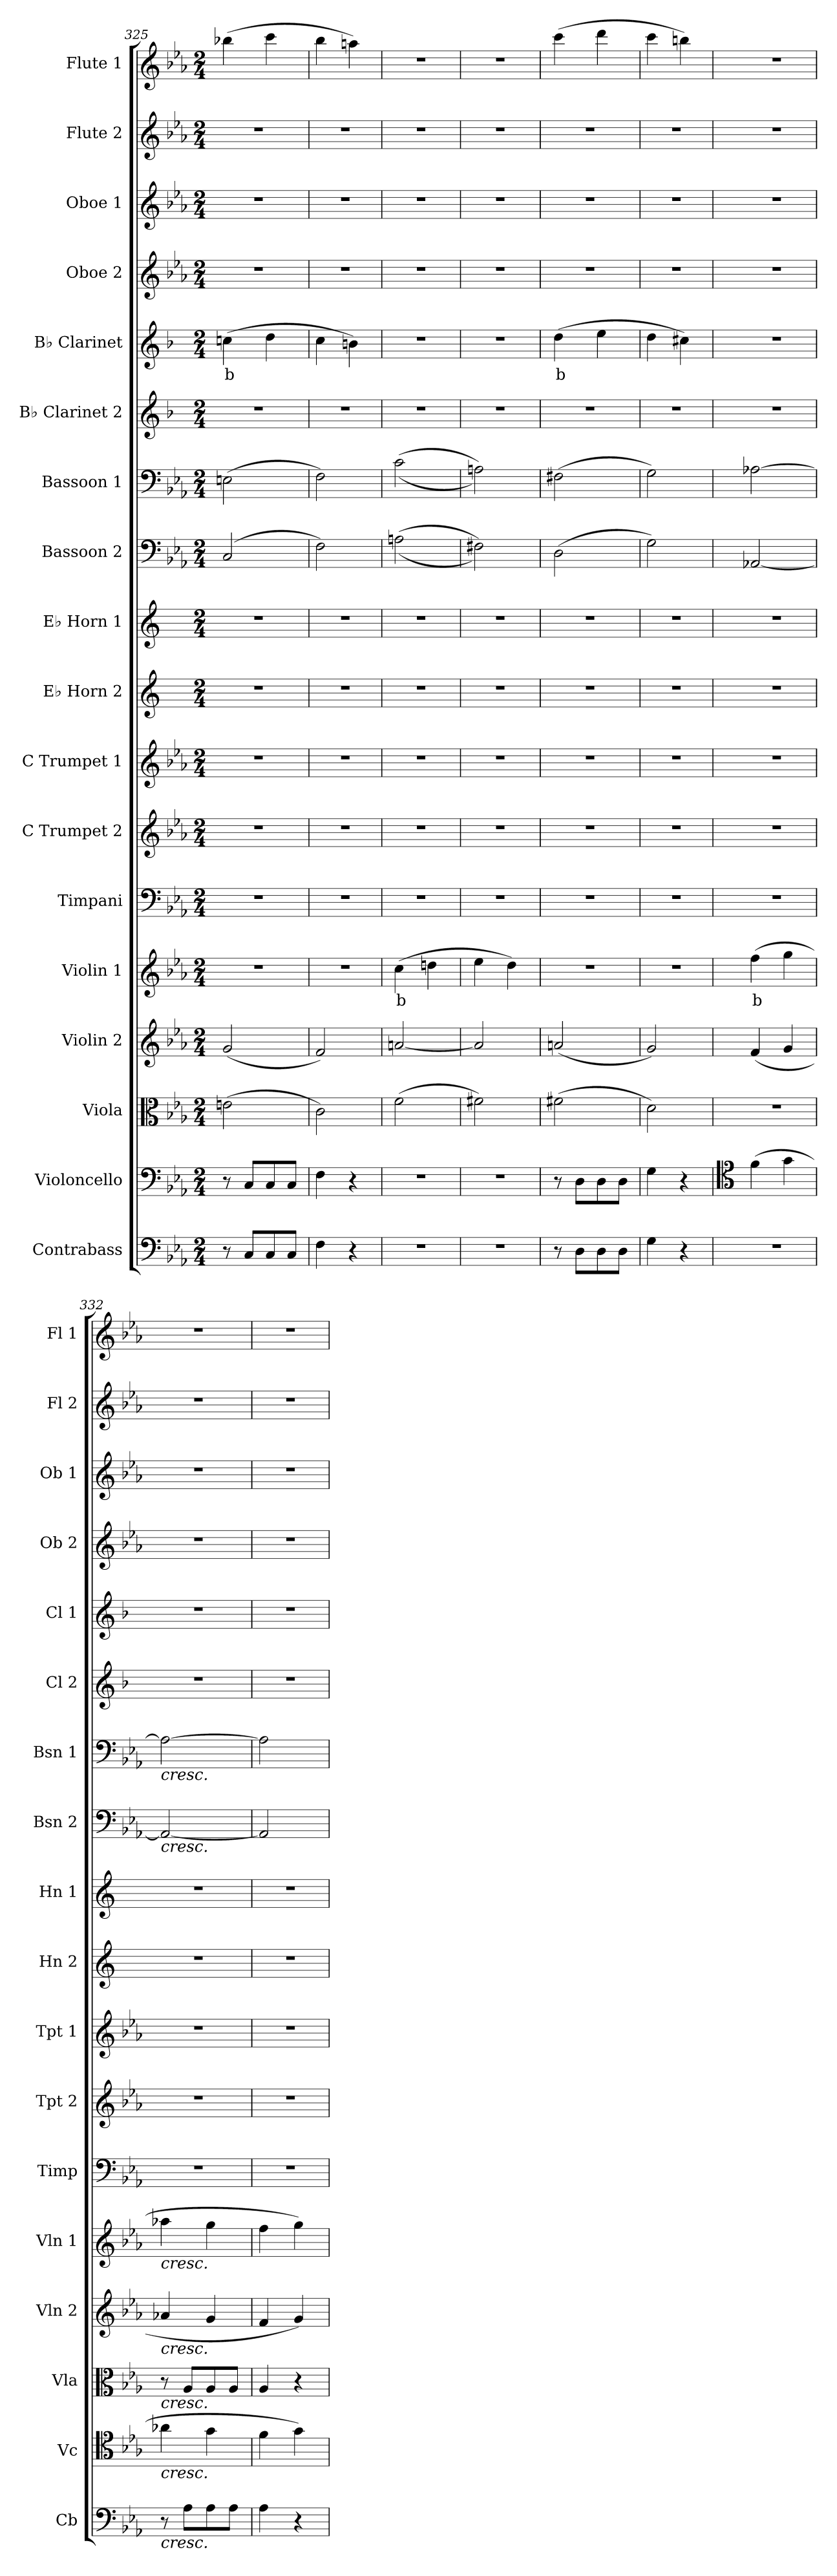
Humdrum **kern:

**kern	**kern	**kern	**kern	**kern	**text	**kern	**kern	**kern	**kern	**kern	**kern	**kern	**kern	**kern	**text	**kern	**kern	**kern	**kern
*part18	*part17	*part16	*part15	*part14	*part14	*part13	*part12	*part11	*part10	*part9	*part8	*part7	*part6	*part5	*part5	*part4	*part3	*part2	*part1
*staff18	*staff17	*staff16	*staff15	*staff14	*staff14	*staff13	*staff12	*staff11	*staff10	*staff9	*staff8	*staff7	*staff6	*staff5	*staff5	*staff4	*staff3	*staff2	*staff1
*I"Contrabass	*I"Violoncello	*I"Viola	*I"Violin 2	*I"Violin 1	*	*I"Timpani	*I"C Trumpet 2	*I"C Trumpet 1	*I"E♭ Horn 2	*I"E♭ Horn 1	*I"Bassoon 2	*I"Bassoon 1	*I"B♭ Clarinet 2	*I"B♭ Clarinet	*	*I"Oboe 2	*I"Oboe 1	*I"Flute 2	*I"Flute 1
*I'Cb	*I'Vc	*I'Vla	*I'Vln 2	*I'Vln 1	*	*I'Timp	*I'Tpt 2	*I'Tpt 1	*I'Hn 2	*I'Hn 1	*I'Bsn 2	*I'Bsn 1	*I'Cl 2	*I'Cl 1	*	*I'Ob 2	*I'Ob 1	*I'Fl 2	*I'Fl 1
*clefF4	*clefF4	*clefC3	*clefG2	*clefG2	*	*clefF4	*clefG2	*clefG2	*clefG2	*clefG2	*clefF4	*clefF4	*clefG2	*clefG2	*	*clefG2	*clefG2	*clefG2	*clefG2
*ITrd7c12	*	*	*	*	*	*	*	*	*ITrd5c9	*ITrd5c9	*	*	*ITrd1c2	*ITrd1c2	*	*	*	*	*
*k[b-e-a-]	*k[b-e-a-]	*k[b-e-a-]	*k[b-e-a-]	*k[b-e-a-]	*	*k[b-e-a-]	*k[b-e-a-]	*k[b-e-a-]	*k[b-e-a-]	*k[b-e-a-]	*k[b-e-a-]	*k[b-e-a-]	*k[b-e-a-]	*k[b-e-a-]	*	*k[b-e-a-]	*k[b-e-a-]	*k[b-e-a-]	*k[b-e-a-]
*M2/4	*M2/4	*M2/4	*M2/4	*M2/4	*	*M2/4	*M2/4	*M2/4	*M2/4	*M2/4	*M2/4	*M2/4	*M2/4	*M2/4	*	*M2/4	*M2/4	*M2/4	*M2/4
=325	=325	=325	=325	=325	=325	=325	=325	=325	=325	=325	=325	=325	=325	=325	=325	=325	=325	=325	=325
!	!	!	!	!	!	!	!	!	!	!	!	!	!	!	!LO:LY:b:color=#FF0000	!	!	!	!
8r	8r	(2en\	(2g/	2r	.	2r	2r	2r	2r	2r	(2C/	(2En\	2r	(4b-X\	b	2r	2r	2r	(4bb-X\
8CC/L	8C/L	.	.	.	.	.	.	.	.	.	.	.	.	.	.	.	.	.	.
8CC/	8C/	.	.	.	.	.	.	.	.	.	.	.	.	4cc\	.	.	.	.	4ccc\
8CC/J	8C/J	.	.	.	.	.	.	.	.	.	.	.	.	.	.	.	.	.	.
=326	=326	=326	=326	=326	=326	=326	=326	=326	=326	=326	=326	=326	=326	=326	=326	=326	=326	=326	=326
4FF\	4F\	2c\)	2f/)	2r	.	2r	2r	2r	2r	2r	2F\)	2F\)	2r	4b-\	.	2r	2r	2r	4bb-\
4r	4r	.	.	.	.	.	.	.	.	.	.	.	.	4an\)	.	.	.	.	4aan\)
=327	=327	=327	=327	=327	=327	=327	=327	=327	=327	=327	=327	=327	=327	=327	=327	=327	=327	=327	=327
!	!	!	!	!	!LO:LY:b:color=#FF0000	!	!	!	!	!	!	!	!	!	!	!	!	!	!
2r	2r	(2f\	[2an/	(4cc\	b	2r	2r	2r	2r	2r	((2An\	((2c\	2r	2r	.	2r	2r	2r	2r
.	.	.	.	4ddn\	.	.	.	.	.	.	.	.	.	.	.	.	.	.	.
=328	=328	=328	=328	=328	=328	=328	=328	=328	=328	=328	=328	=328	=328	=328	=328	=328	=328	=328	=328
2r	2r	2f#X\)	2a/]	4ee-\	.	2r	2r	2r	2r	2r	2F#X\))	2An\))	2r	2r	.	2r	2r	2r	2r
.	.	.	.	4dd\)	.	.	.	.	.	.	.	.	.	.	.	.	.	.	.
=329	=329	=329	=329	=329	=329	=329	=329	=329	=329	=329	=329	=329	=329	=329	=329	=329	=329	=329	=329
!	!	!	!	!	!	!	!	!	!	!	!	!	!	!	!LO:LY:b:color=#FF0000	!	!	!	!
8r	8r	(2f#X\	(2an/	2r	.	2r	2r	2r	2r	2r	(2D\	(2F#X\	2r	(4cc\	b	2r	2r	2r	(4ccc\
8DD\L	8D\L	.	.	.	.	.	.	.	.	.	.	.	.	.	.	.	.	.	.
8DD\	8D\	.	.	.	.	.	.	.	.	.	.	.	.	4dd\	.	.	.	.	4ddd\
8DD\J	8D\J	.	.	.	.	.	.	.	.	.	.	.	.	.	.	.	.	.	.
=330	=330	=330	=330	=330	=330	=330	=330	=330	=330	=330	=330	=330	=330	=330	=330	=330	=330	=330	=330
4GG\	4G\	2d\)	2g/)	2r	.	2r	2r	2r	2r	2r	2G\)	2G\)	2r	4cc\	.	2r	2r	2r	4ccc\
4r	4r	.	.	.	.	.	.	.	.	.	.	.	.	4bn\)	.	.	.	.	4bbn\)
=331	=331	=331	=331	=331	=331	=331	=331	=331	=331	=331	=331	=331	=331	=331	=331	=331	=331	=331	=331
*	*clefC4	*	*	*	*	*	*	*	*	*	*	*	*	*	*	*	*	*	*
!	!	!	!	!	!LO:LY:b:color=#FF0000	!	!	!	!	!	!	!	!	!	!	!	!	!	!
2r	(4f\	2r	(4f/	(4ff\	b	2r	2r	2r	2r	2r	[2AA-X/	[2A-X\	2r	2r	.	2r	2r	2r	2r
.	4g\	.	4g/	4gg\	.	.	.	.	.	.	.	.	.	.	.	.	.	.	.
=332	=332	=332	=332	=332	=332	=332	=332	=332	=332	=332	=332	=332	=332	=332	=332	=332	=332	=332	=332
!	!	!	!	!	!	!	!	!	!	!	!	!LO:TX:b:i:t=cresc.	!	!	!	!	!	!	!
!	!	!	!	!	!	!	!	!	!	!	!LO:TX:b:i:t=cresc.	!	!	!	!	!	!	!	!
!	!	!	!	!LO:TX:b:i:t=cresc.	!	!	!	!	!	!	!	!	!	!	!	!	!	!	!
!	!	!	!LO:TX:b:i:t=cresc.	!	!	!	!	!	!	!	!	!	!	!	!	!	!	!	!
!	!	!LO:TX:b:i:t=cresc.	!	!	!	!	!	!	!	!	!	!	!	!	!	!	!	!	!
!	!LO:TX:b:i:t=cresc.	!	!	!	!	!	!	!	!	!	!	!	!	!	!	!	!	!	!
!LO:TX:b:i:t=cresc.	!	!	!	!	!	!	!	!	!	!	!	!	!	!	!	!	!	!	!
8r	4a-X\	8r	4a-X/	4aa-X\	.	2r	2r	2r	2r	2r	2AA-/_	2A-\_	2r	2r	.	2r	2r	2r	2r
8AA-\L	.	8A-/L	.	.	.	.	.	.	.	.	.	.	.	.	.	.	.	.	.
8AA-\	4g\	8A-/	4g/	4gg\	.	.	.	.	.	.	.	.	.	.	.	.	.	.	.
8AA-\J	.	8A-/J	.	.	.	.	.	.	.	.	.	.	.	.	.	.	.	.	.
=333	=333	=333	=333	=333	=333	=333	=333	=333	=333	=333	=333	=333	=333	=333	=333	=333	=333	=333	=333
4AA-\	4f\	4A-/	4f/	4ff\	.	2r	2r	2r	2r	2r	2AA-/]	2A-\]	2r	2r	.	2r	2r	2r	2r
4r	4g\)	4r	4g/)	4gg\)	.	.	.	.	.	.	.	.	.	.	.	.	.	.	.
=	=	=	=	=	=	=	=	=	=	=	=	=	=	=	=	=	=	=	=
*-	*-	*-	*-	*-	*-	*-	*-	*-	*-	*-	*-	*-	*-	*-	*-	*-	*-	*-	*-
